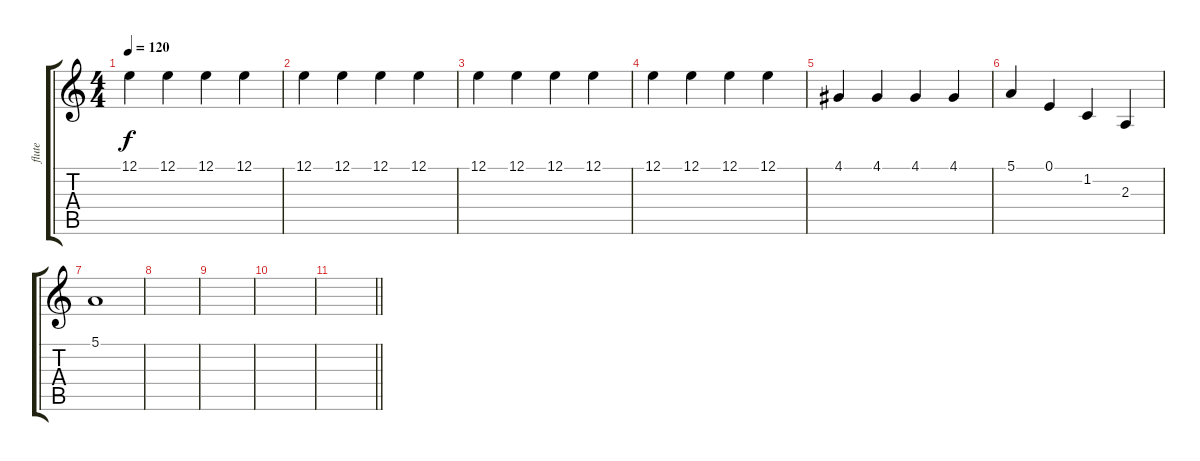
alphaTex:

\track ("flute" "flute") {instrument flute}
\staff {score tabs}
\tuning (E4 B3 G3 D3 A2 E2) {hide}
\ts (4 4)
\tempo 120
\clef g2
\ks c
12.1.4{dy f} 12.1.4 12.1.4 12.1.4 |
12.1.4 12.1.4 12.1.4 12.1.4 |
12.1.4 12.1.4 12.1.4 12.1.4 |
12.1.4 12.1.4 12.1.4 12.1.4 |
4.1.4 4.1.4 4.1.4 4.1.4 |
5.1.4 0.1.4 1.2.4 2.3.4 |
5.1.1 |
|
|
|
\barLineRight lightlight
